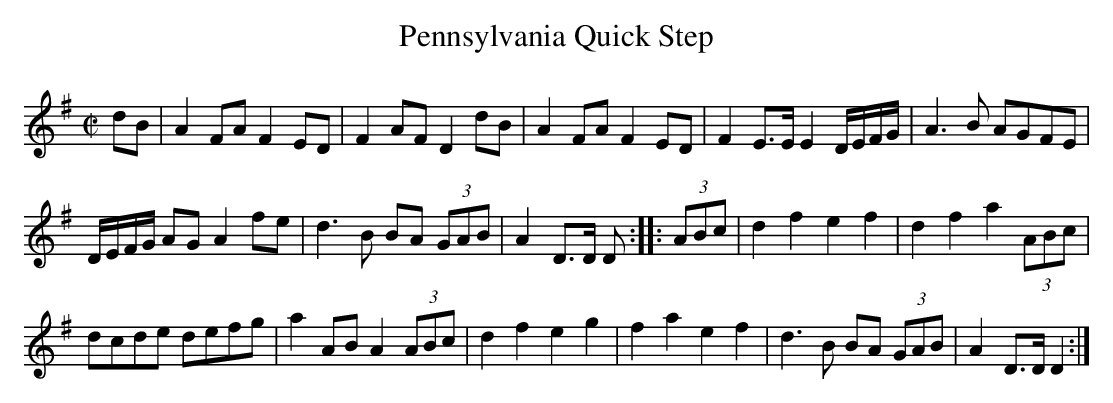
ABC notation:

X:1
T:Pennsylvania Quick Step
M:C|
L:1/8
K:G
dB|A2 FA F2 ED|F2 AF D2 dB|A2 FA F2 ED|F2 E>E E2 D/E/F/G/|A3B AGFE|
D/E/F/G/ AG A2 fe|d3B BA (3GAB|A2 D>D D::(3ABc|d2 f2 e2 f2|d2 f2 a2 (3ABc|
dcde defg|a2 AB A2 (3ABc|d2 f2 e2 g2|f2 a2 e2 f2|d3B BA (3GAB|A2 D>D D2:|
